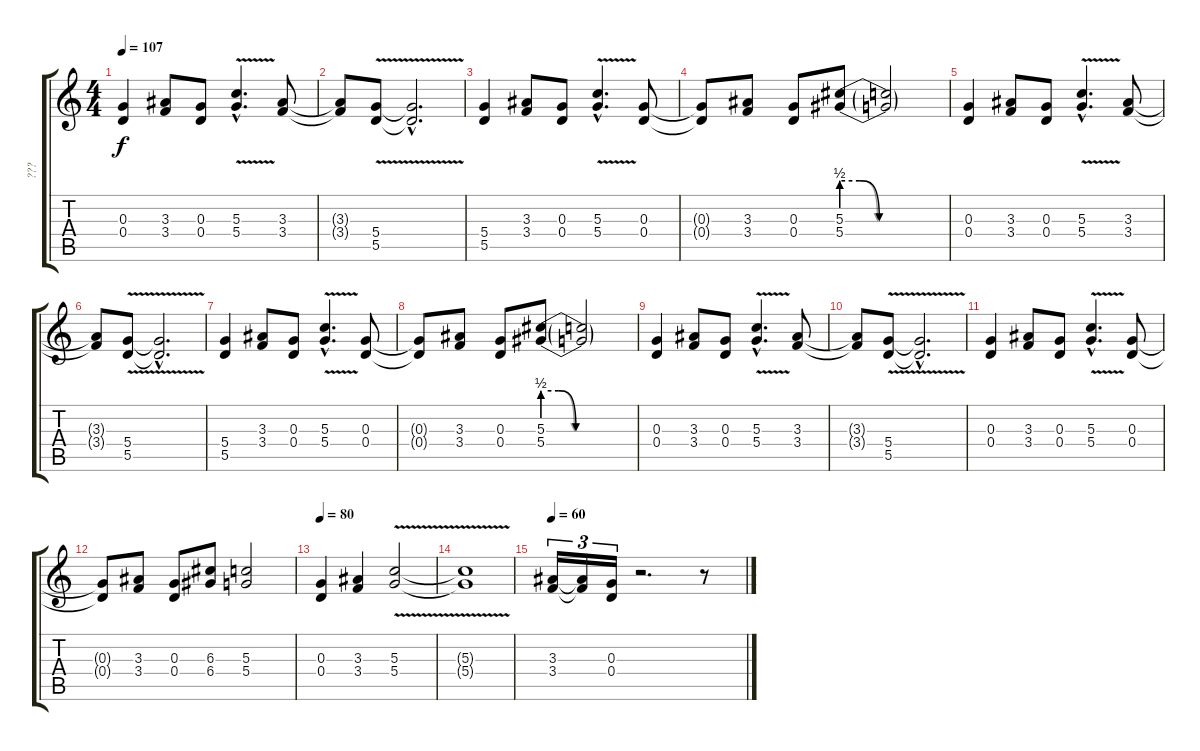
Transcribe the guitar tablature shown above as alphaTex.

\track ("???" "???") {instrument distortionguitar}
\staff {score tabs}
\tuning (E4 B3 G3 D3 A2 E2) {hide}
\ts (4 4)
\tempo 107
\clef g2
\ks c
(0.3 0.4).4{dy f} (3.3 3.4).8 (0.3 0.4).8 (5.3{v hac} 5.4{hac}).4{d} (3.3 3.4).8 |
(3.3{t} 3.4{t}).8 (5.4 5.5{v}).8 (5.4{hac t} 5.5{hac t}).2{d} |
(5.4 5.5).4 (3.3 3.4).8 (0.3 0.4).8 (5.3{v hac} 5.4{v hac}).4{d} (0.3 0.4).8 |
(0.3{t} 0.4{t}).8 (3.3 3.4).8 (0.3 0.4).8 (5.3{be (custom 0 2 10 2 21 0 60 0)} 5.4{be (custom 0 2 10 2 20 0 60 0)}).8 (5.3{t} 5.4{t}).2 |
(0.3 0.4).4 (3.3 3.4).8 (0.3 0.4).8 (5.3{v hac} 5.4{hac}).4{d} (3.3 3.4).8 |
(3.3{t} 3.4{t}).8 (5.4 5.5{v}).8 (5.4{hac t} 5.5{hac t}).2{d} |
(5.4 5.5).4 (3.3 3.4).8 (0.3 0.4).8 (5.3{v hac} 5.4{v hac}).4{d} (0.3 0.4).8 |
(0.3{t} 0.4{t}).8 (3.3 3.4).8 (0.3 0.4).8 (5.3{be (custom 0 2 10 2 21 0 60 0)} 5.4{be (custom 0 2 10 2 20 0 60 0)}).8 (5.3{t} 5.4{t}).2 |
(0.3 0.4).4 (3.3 3.4).8 (0.3 0.4).8 (5.3{v hac} 5.4{hac}).4{d} (3.3 3.4).8 |
(3.3{t} 3.4{t}).8 (5.4 5.5{v}).8 (5.4{hac t} 5.5{hac t}).2{d} |
(0.3 0.4).4 (3.3 3.4).8 (0.3 0.4).8 (5.3{hac} 5.4{v hac}).4{d} (0.3 0.4).8 |
(0.3{t} 0.4{t}).8 (3.3 3.4).8 (0.3 0.4).8 (6.3 6.4).8 (5.3 5.4).2 |
\tempo 80
(0.3 0.4).4 (3.3 3.4).4 (5.3{v} 5.4{v}).2 |
(5.3{t} 5.4{t}).1 |
\tempo 60
(3.3 3.4).16{tu (3 2)} (3.3{t} 3.4{t}).16{tu (3 2)} (0.3 0.4).16{tu (3 2)} r.2{d} r.8
